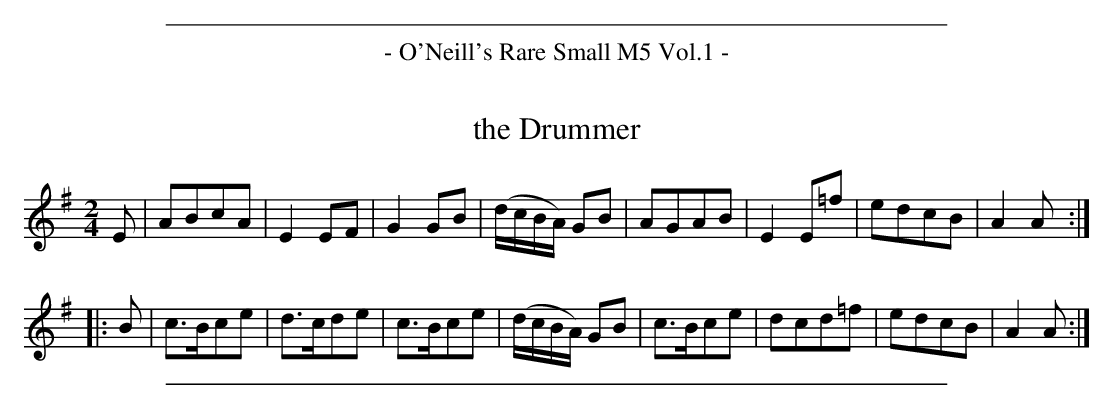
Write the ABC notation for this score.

X:1
T: the Drummer
M: 2/4
L: 1/8
K: Ador
E |\
ABcA | E2EF | G2GB | (d/c/B/A/) GB |\
AGAB | E2E=f | edcB | A2A :|
|: B |\
c>Bce | d>cde | c>Bce | (d/c/B/A/) GB |\
c>Bce | dcd=f | edcB | A2A :|
